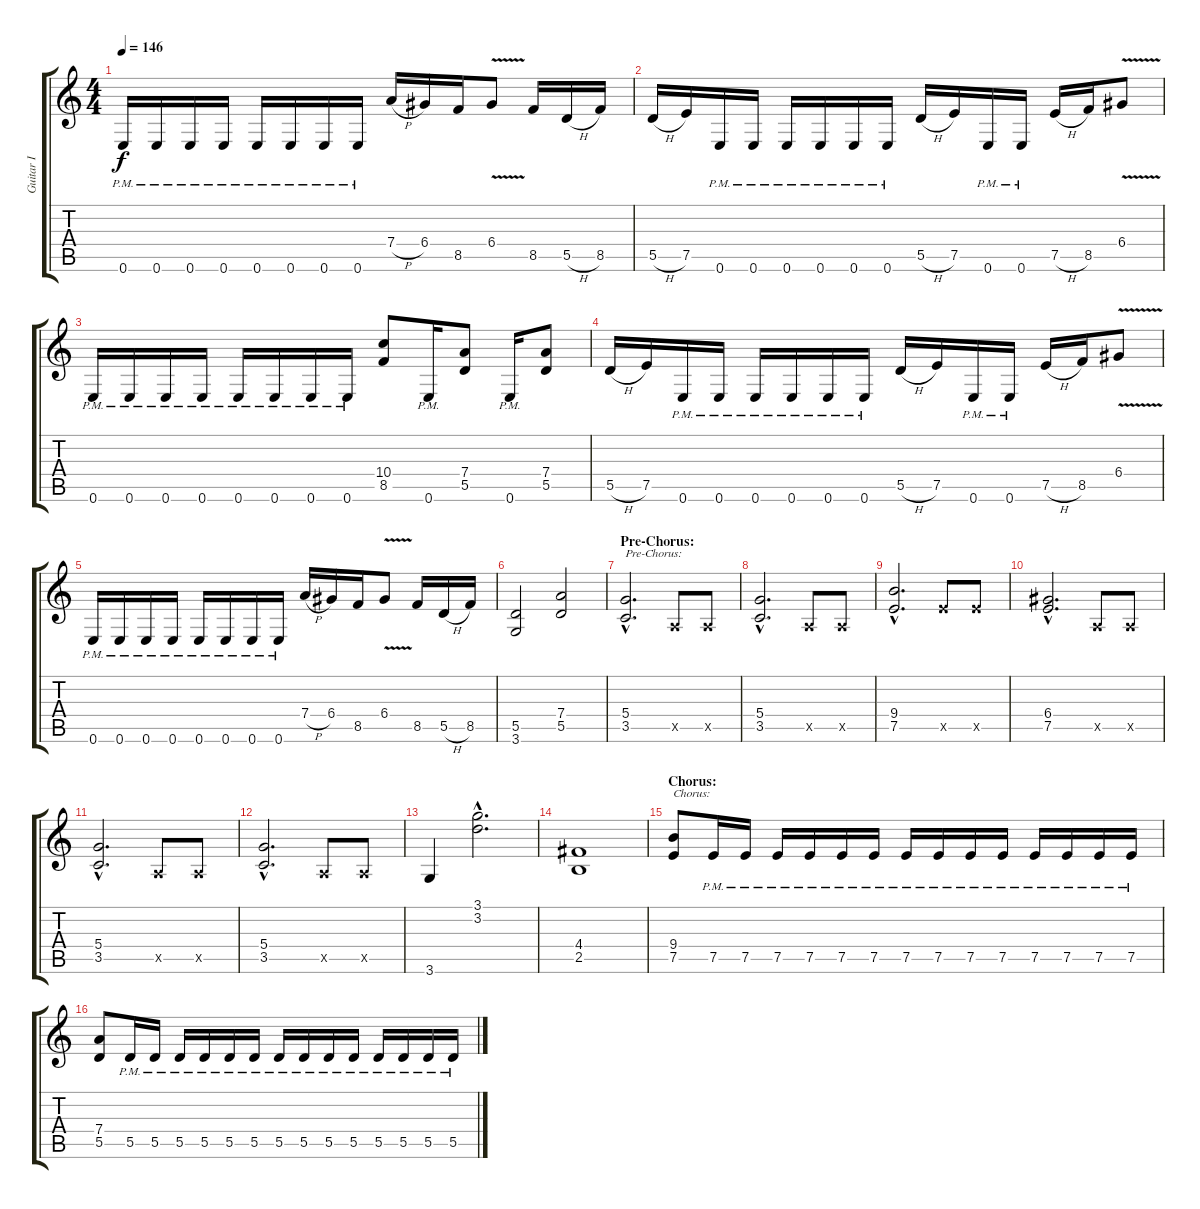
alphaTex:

\track ("Guitar I" "Guitar I") {instrument distortionguitar}
\staff {score tabs}
\tuning (E4 B3 G3 D3 A2 E2) {hide}
\ts (4 4)
\tempo 146
\clef g2
\ks c
0.6{pm}.16{dy f} 0.6{pm}.16 0.6{pm}.16 0.6{pm}.16 0.6{pm}.16 0.6{pm}.16 0.6{pm}.16 0.6{pm}.16 7.4{h}.16 6.4.16 8.5.16 6.4{v}.8 8.5.16 5.5{h}.16 8.5.16 |
5.5{h}.16 7.5.16 0.6{pm}.16 0.6{pm}.16 0.6{pm}.16 0.6{pm}.16 0.6{pm}.16 0.6{pm}.16 5.5{h}.16 7.5.16 0.6{pm}.16 0.6{pm}.16 7.5{h}.16 8.5.16 6.4{v}.8 |
0.6{pm}.16 0.6{pm}.16 0.6{pm}.16 0.6{pm}.16 0.6{pm}.16 0.6{pm}.16 0.6{pm}.16 0.6{pm}.16 (10.4 8.5).8 0.6{pm}.16 (7.4 5.5).8 0.6{pm}.16 (7.4 5.5).8 |
5.5{h}.16 7.5.16 0.6{pm}.16 0.6{pm}.16 0.6{pm}.16 0.6{pm}.16 0.6{pm}.16 0.6{pm}.16 5.5{h}.16 7.5.16 0.6{pm}.16 0.6{pm}.16 7.5{h}.16 8.5.16 6.4{v}.8 |
0.6{pm}.16 0.6{pm}.16 0.6{pm}.16 0.6{pm}.16 0.6{pm}.16 0.6{pm}.16 0.6{pm}.16 0.6{pm}.16 7.4{h}.16 6.4.16 8.5.16 6.4{v}.8 8.5.16 5.5{h}.16 8.5.16 |
(5.5 3.6).2 (7.4 5.5).2 |
\section ("" "Pre-Chorus:")
(5.4{hac} 3.5{hac}).2{d txt "Pre-Chorus:"} 0.5{x}.8 0.5{x}.8 |
(5.4{hac} 3.5{hac}).2{d} 0.5{x}.8 0.5{x}.8 |
(9.4{hac} 7.5{hac}).2{d} 7.5{x}.8 7.5{x}.8 |
(6.4{hac} 7.5{hac}).2{d} 0.5{x}.8 0.5{x}.8 |
(5.4{hac} 3.5{hac}).2{d} 0.5{x}.8 0.5{x}.8 |
(5.4{hac} 3.5{hac}).2{d} 0.5{x}.8 0.5{x}.8 |
3.6.4 (3.1{hac} 3.2{hac}).2{d} |
(4.4 2.5).1 |
\section ("" "Chorus:")
(9.4 7.5).8{txt "Chorus:"} 7.5{pm}.16 7.5{pm}.16 7.5{pm}.16 7.5{pm}.16 7.5{pm}.16 7.5{pm}.16 7.5{pm}.16 7.5{pm}.16 7.5{pm}.16 7.5{pm}.16 7.5{pm}.16 7.5{pm}.16 7.5{pm}.16 7.5{pm}.16 |
(7.4 5.5).8 5.5{pm}.16 5.5{pm}.16 5.5{pm}.16 5.5{pm}.16 5.5{pm}.16 5.5{pm}.16 5.5{pm}.16 5.5{pm}.16 5.5{pm}.16 5.5{pm}.16 5.5{pm}.16 5.5{pm}.16 5.5{pm}.16 5.5{pm}.16
